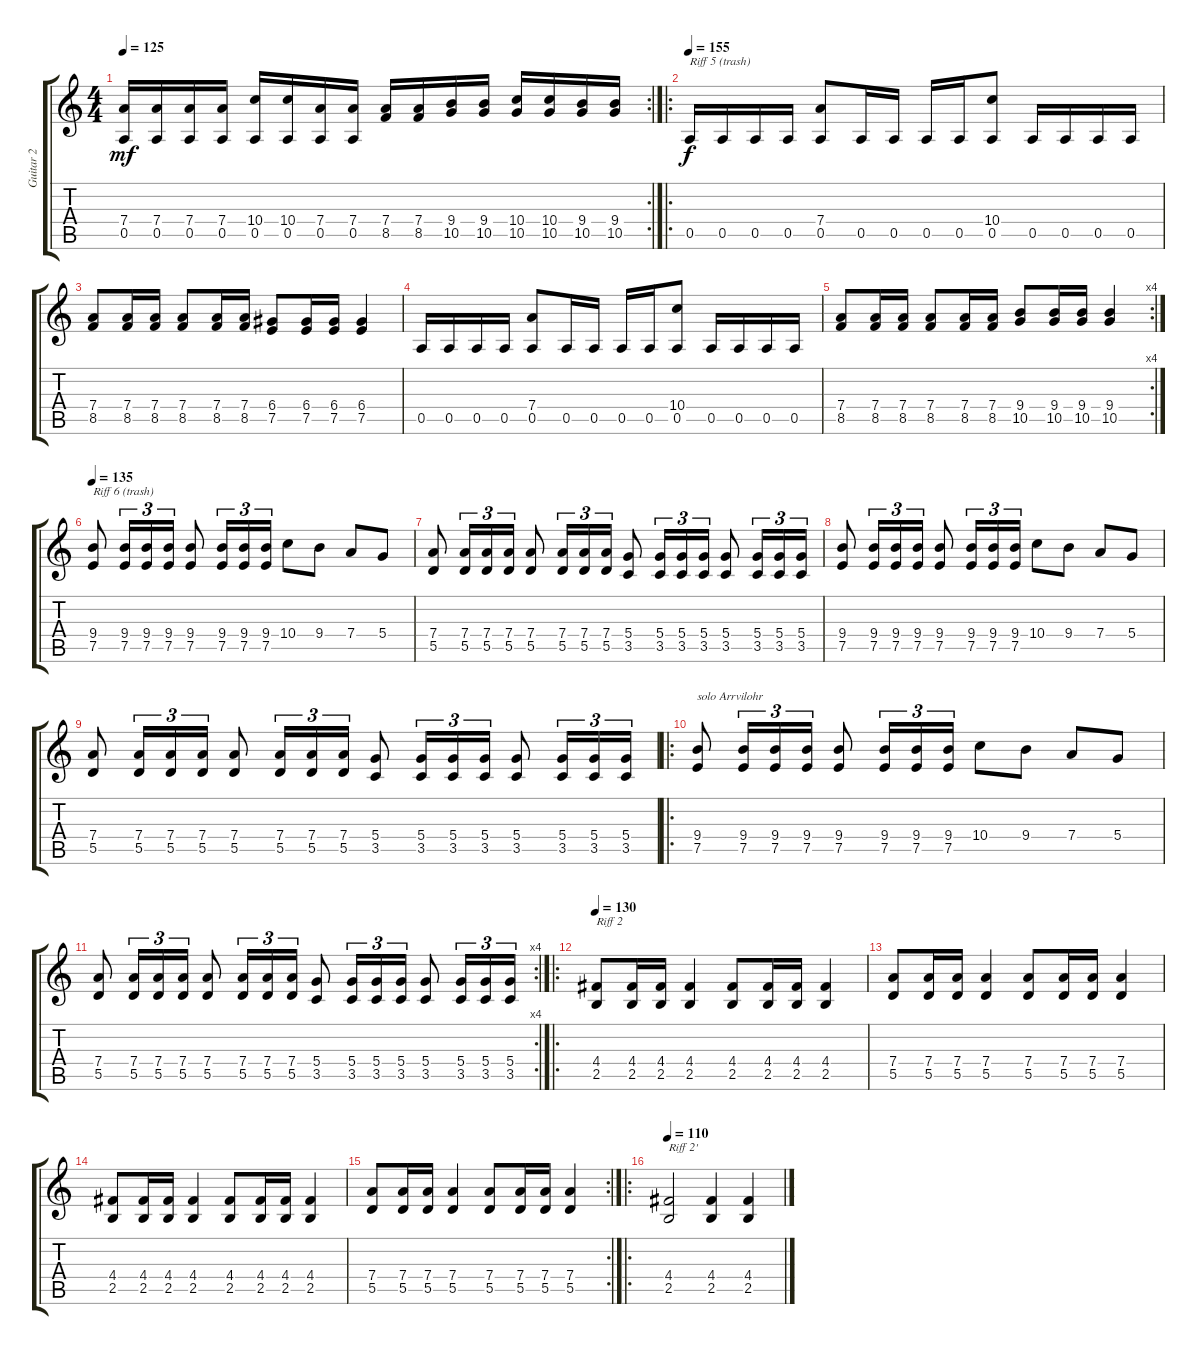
\track ("Guitar 2" "Guitar 2") {instrument distortionguitar}
\staff {score tabs}
\tuning (E4 B3 G3 D3 A2 E2) {hide}
\rc 2
\ts (4 4)
\tempo 125
\clef g2
\ks c
(7.4 0.5).16{dy mf} (7.4 0.5).16 (7.4 0.5).16 (7.4 0.5).16 (10.4 0.5).16 (10.4 0.5).16 (7.4 0.5).16 (7.4 0.5).16 (7.4 8.5).16 (7.4 8.5).16 (9.4 10.5).16 (9.4 10.5).16 (10.4 10.5).16 (10.4 10.5).16 (9.4 10.5).16 (9.4 10.5).16 |
\ro
\tempo 155
0.5.16{txt "Riff 5 (trash)" dy f} 0.5.16 0.5.16 0.5.16 (7.4 0.5).8 0.5.16 0.5.16 0.5.16 0.5.16 (10.4 0.5).8 0.5.16 0.5.16 0.5.16 0.5.16 |
(7.4 8.5).8 (7.4 8.5).16 (7.4 8.5).16 (7.4 8.5).8 (7.4 8.5).16 (7.4 8.5).16 (6.4 7.5).8 (6.4 7.5).16 (6.4 7.5).16 (6.4 7.5).4 |
0.5.16 0.5.16 0.5.16 0.5.16 (7.4 0.5).8 0.5.16 0.5.16 0.5.16 0.5.16 (10.4 0.5).8 0.5.16 0.5.16 0.5.16 0.5.16 |
\rc 4
(7.4 8.5).8 (7.4 8.5).16 (7.4 8.5).16 (7.4 8.5).8 (7.4 8.5).16 (7.4 8.5).16 (9.4 10.5).8 (9.4 10.5).16 (9.4 10.5).16 (9.4 10.5).4 |
\tempo 135
(9.4 7.5).8{txt "Riff 6 (trash)"} (9.4 7.5).16{tu (3 2)} (9.4 7.5).16{tu (3 2)} (9.4 7.5).16{tu (3 2)} (9.4 7.5).8 (9.4 7.5).16{tu (3 2)} (9.4 7.5).16{tu (3 2)} (9.4 7.5).16{tu (3 2)} 10.4.8 9.4.8 7.4.8 5.4.8 |
(7.4 5.5).8 (7.4 5.5).16{tu (3 2)} (7.4 5.5).16{tu (3 2)} (7.4 5.5).16{tu (3 2)} (7.4 5.5).8 (7.4 5.5).16{tu (3 2)} (7.4 5.5).16{tu (3 2)} (7.4 5.5).16{tu (3 2)} (5.4 3.5).8 (5.4 3.5).16{tu (3 2)} (5.4 3.5).16{tu (3 2)} (5.4 3.5).16{tu (3 2)} (5.4 3.5).8 (5.4 3.5).16{tu (3 2)} (5.4 3.5).16{tu (3 2)} (5.4 3.5).16{tu (3 2)} |
(9.4 7.5).8 (9.4 7.5).16{tu (3 2)} (9.4 7.5).16{tu (3 2)} (9.4 7.5).16{tu (3 2)} (9.4 7.5).8 (9.4 7.5).16{tu (3 2)} (9.4 7.5).16{tu (3 2)} (9.4 7.5).16{tu (3 2)} 10.4.8 9.4.8 7.4.8 5.4.8 |
(7.4 5.5).8 (7.4 5.5).16{tu (3 2)} (7.4 5.5).16{tu (3 2)} (7.4 5.5).16{tu (3 2)} (7.4 5.5).8 (7.4 5.5).16{tu (3 2)} (7.4 5.5).16{tu (3 2)} (7.4 5.5).16{tu (3 2)} (5.4 3.5).8 (5.4 3.5).16{tu (3 2)} (5.4 3.5).16{tu (3 2)} (5.4 3.5).16{tu (3 2)} (5.4 3.5).8 (5.4 3.5).16{tu (3 2)} (5.4 3.5).16{tu (3 2)} (5.4 3.5).16{tu (3 2)} |
\ro
(9.4 7.5).8{txt "solo Arrvilohr"} (9.4 7.5).16{tu (3 2)} (9.4 7.5).16{tu (3 2)} (9.4 7.5).16{tu (3 2)} (9.4 7.5).8 (9.4 7.5).16{tu (3 2)} (9.4 7.5).16{tu (3 2)} (9.4 7.5).16{tu (3 2)} 10.4.8 9.4.8 7.4.8 5.4.8 |
\rc 4
(7.4 5.5).8 (7.4 5.5).16{tu (3 2)} (7.4 5.5).16{tu (3 2)} (7.4 5.5).16{tu (3 2)} (7.4 5.5).8 (7.4 5.5).16{tu (3 2)} (7.4 5.5).16{tu (3 2)} (7.4 5.5).16{tu (3 2)} (5.4 3.5).8 (5.4 3.5).16{tu (3 2)} (5.4 3.5).16{tu (3 2)} (5.4 3.5).16{tu (3 2)} (5.4 3.5).8 (5.4 3.5).16{tu (3 2)} (5.4 3.5).16{tu (3 2)} (5.4 3.5).16{tu (3 2)} |
\ro
\tempo 130
(4.4 2.5).8{txt "Riff 2"} (4.4 2.5).16 (4.4 2.5).16 (4.4 2.5).4 (4.4 2.5).8 (4.4 2.5).16 (4.4 2.5).16 (4.4 2.5).4 |
(7.4 5.5).8 (7.4 5.5).16 (7.4 5.5).16 (7.4 5.5).4 (7.4 5.5).8 (7.4 5.5).16 (7.4 5.5).16 (7.4 5.5).4 |
(4.4 2.5).8 (4.4 2.5).16 (4.4 2.5).16 (4.4 2.5).4 (4.4 2.5).8 (4.4 2.5).16 (4.4 2.5).16 (4.4 2.5).4 |
\rc 2
(7.4 5.5).8 (7.4 5.5).16 (7.4 5.5).16 (7.4 5.5).4 (7.4 5.5).8 (7.4 5.5).16 (7.4 5.5).16 (7.4 5.5).4 |
\ro
\tempo 110
(4.4 2.5).2{txt "Riff 2'"} (4.4 2.5).4 (4.4{ss} 2.5{ss}).4
